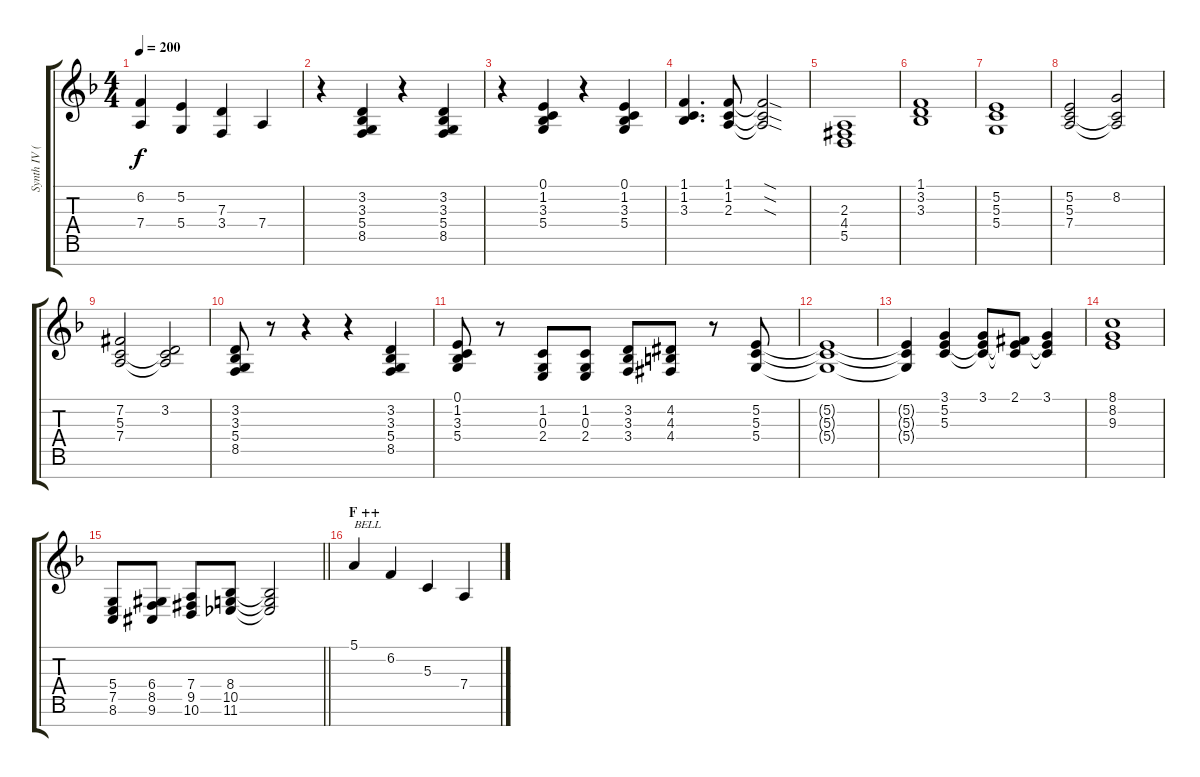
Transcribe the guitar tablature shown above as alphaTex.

\track ("Synth IV (Kotobuki Tsumugi)" "Synth IV (") {instrument drawbarorgan}
\staff {score tabs}
\tuning (E4 B3 G3 D3 A2 E2 B1) {hide}
\ts (4 4)
\tempo 200
\clef g2
\ks f
(6.2 7.4).4{dy f} (5.2 5.4).4 (7.3 3.4).4 7.4.4 |
r.4 (3.2 3.3 5.4 8.5).4 r.4 (3.2 3.3 5.4 8.5).4 |
r.4 (0.1 1.2 3.3 5.4).4 r.4 (0.1 1.2 3.3 5.4).4 |
(1.1 1.2 3.3).4{d} (1.1 1.2 2.3).8 (1.1{sod t} 1.2{sod t} 2.3{sod t}).2 |
(2.3 4.4{acc #} 5.5).1 |
(1.1 3.2 3.3).1 |
(5.2 5.3 5.4).1 |
(5.2 5.3 7.4).2 (8.2 5.3{t} 7.4{t}).2 |
(7.2{acc #} 5.3 7.4).2 (3.2 5.3{t} 7.4{t}).2 |
(3.2 3.3 5.4 8.5).8 r.8 r.4 r.4 (3.2 3.3 5.4 8.5).4 |
(0.1 1.2 3.3 5.4).8 r.8 (1.2 0.3 2.4).8 (1.2 0.3 2.4).8 (3.2 3.3 3.4).8 (4.2{acc #} 4.3 4.4{acc #}).8 r.8 (5.2 5.3 5.4).8 |
(5.2{t} 5.3{t} 5.4{t}).1 |
(5.2{t} 5.3{t} 5.4{t}).4 (3.1 5.2 5.3).4 (3.1 5.2{t} 5.3{t}).8 (2.1{acc #} 5.2{t} 5.3{t}).8 (3.1 5.2{t} 5.3{t}).4 |
(8.1 8.2 9.3).1 |
\barLineRight lightlight
(5.4 7.5 8.6).8 (6.4{acc #} 8.5 9.6{acc #}).8 (7.4 9.5{acc #} 10.6).8 (8.4 10.5 11.6).8 (8.4{t} 10.5{t} 11.6{t}).2 |
\section ("" "F ++")
5.1.4{txt "BELL" instrument vibraphone} 6.2.4 5.3.4 7.4.4
